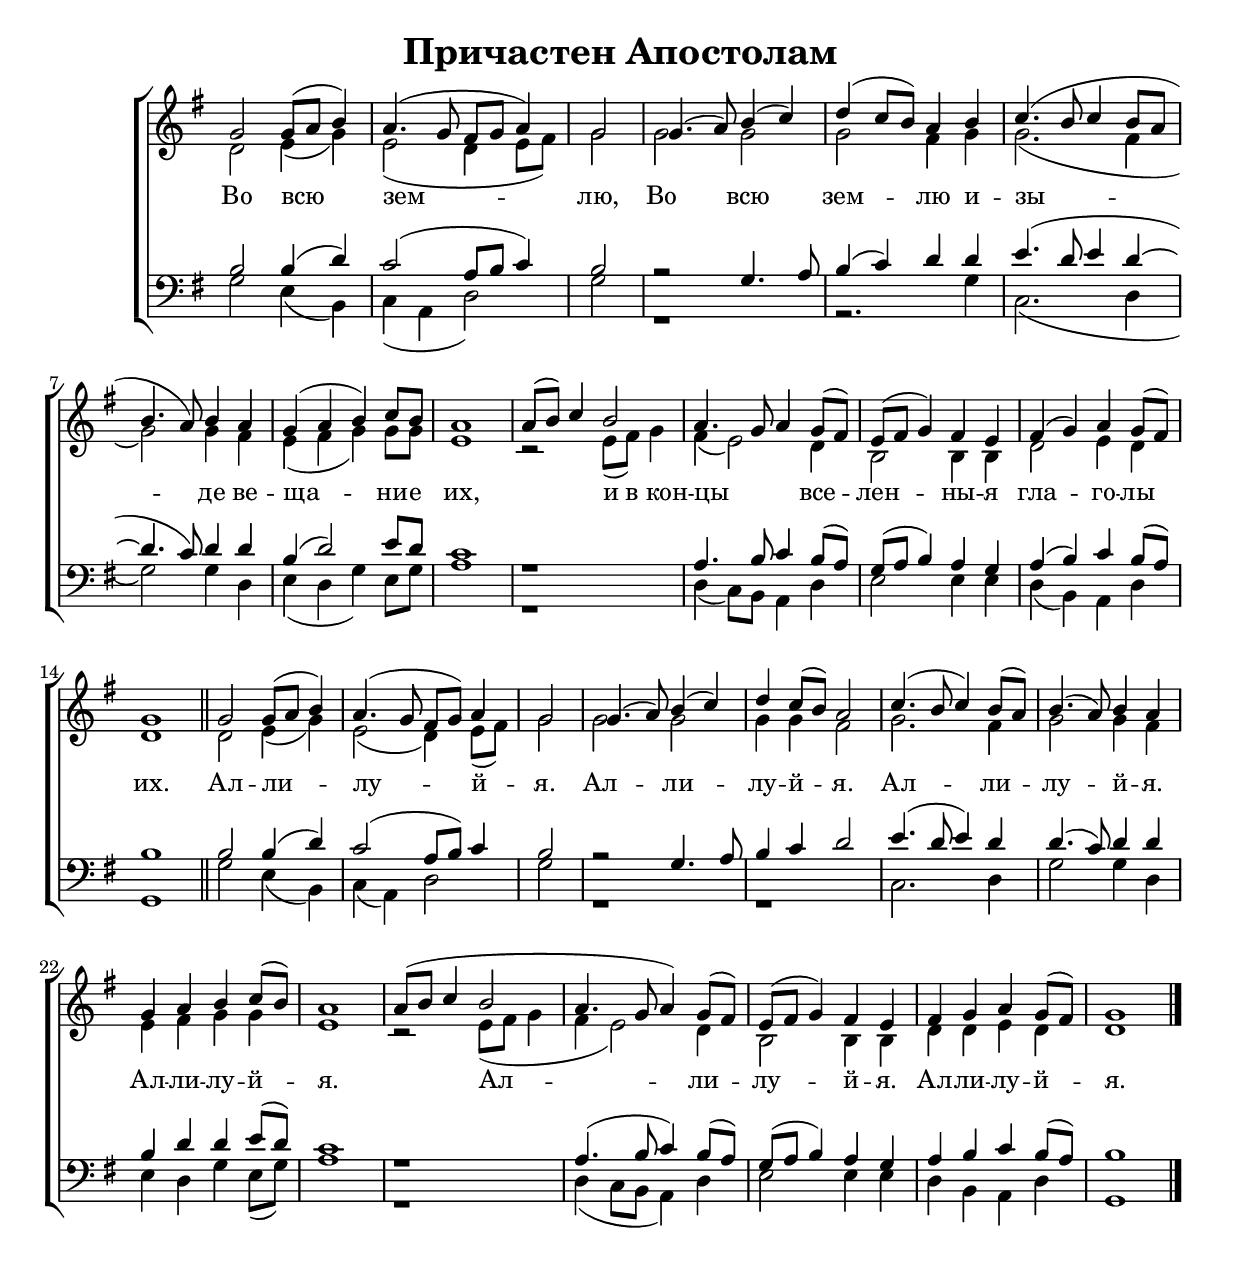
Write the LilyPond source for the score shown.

\version "2.18.2"

global = {
	\key g \major
	\time 4/4
%TODO: tempo
%TODO: align lyrics with voices ( put voices on 4 separate staves? )

}

\header {
	title = "Причастен Апостолам"
	composer = ""
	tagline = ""
}

Cyrillic = \lyricmode {
	Во всю зем -- лю,
	Во всю зем -- лю
	и -- зы -- де ве -- ща -- ни -- е их,
	и в_кон -- цы все -- лен -- ны -- я гла -- го -- лы их.
	Ал -- ли -- лу -- й -- я.
	Ал -- ли -- лу -- й -- я.
	Ал -- ли -- лу -- й -- я.
	Ал -- ли -- лу -- й -- я.
	Ал -- ли -- лу -- й -- я.
	Ал -- ли -- лу -- й -- я.
}

Latin = \lyricmode {
}

sopMusic = \relative {
g'2 g8( a b4) | a4.( g8 fis g a4) | \time 2/4 g2 | \time 4/4 g4.( a8) b4( c) |
d( c8 b) a4 b | c4.( b8 c4 b8 a | b4. a8) b4 a | g( a b) c8 b | a1 |
a8( b) c4 b2 | a4. g8 a4 g8( fis) | e( fis g4) fis e | fis( g) a g8( fis) | g1 \bar "||"
g2 g8( a b4) | a4.( g8 fis g) a4 | \time 2/4 g2 | \time 4/4 g4.( a8) b4( c) |
d4 c8( b) a2 | c4.( b8 c4) b8( a) | b4.( a8) b4 a | g a b c8( b) | a1 |
a8( b c4 b2 | a4. g8 a4) g8( fis) | e( fis g4) fis4 e | fis g a g8( fis) | g1 \bar "|."
}

altoMusic = \relative {
d'2 e4( g) | e2( d4 e8 fis) | g2 | g g |
g fis4 g | g2.( fis4 | g2) g4 fis | e( fis g) g8 g | e1 |
r2 e8( fis) g4 | fis( e2) d4 | b2 b4 b | d2 e4 d | d1 |
d2 e4( g) | e2( d4) e8( fis) | g2 | g g |
g4 g fis2 | g2. fis4 | g2 g4 fis | e fis g g | e1 |
r2 e8( fis g4 | fis e2) d4 | b2 b4 b | d4 d e d | d1
}

tenorMusic = \relative {
b2 b4( d) | c2( a8 b c4) | b2 | r g4. a8 |
b4( c) d d | e4.( d8 e4 d~ | d4. c8) d4 d | b( d2) e8 d | c1 |
r | a4. b8 c4 b8( a) | g( a b4) a g | a( b) c b8( a) | b1 |
b2 b4( d) | c2( a8 b) c4 | b2 | r g4. a8 |
b4 c d2 | e4.( d8 e4) d | d4.( c8) d4 d | b d d e8( d) | c1 |
r | a4.( b8 c4) b8( a) | g( a b4) a g | a b c b8( a) | b1
}

bassMusic = \relative {
g2 e4( b) | c( a d2) | g | r1 |
r2. g4 | c,2.( d4 | g2) g4 d | e( d g) e8 g | a1 |
r | d,4( c8) b a4 d | e2 e4 e | d( b) a d | g,1 |
g'2 e4( b) | c( a) d2 | g | r1 |
r | c,2. d4 | g2 g4 d | e d g e8( g) | a1 |
r | d,4( c8 b a4) d | e2 e4 e | d b a d | g,1
}

\include "TEMPLATES_DIRECTORY/satb_notime.ily"

